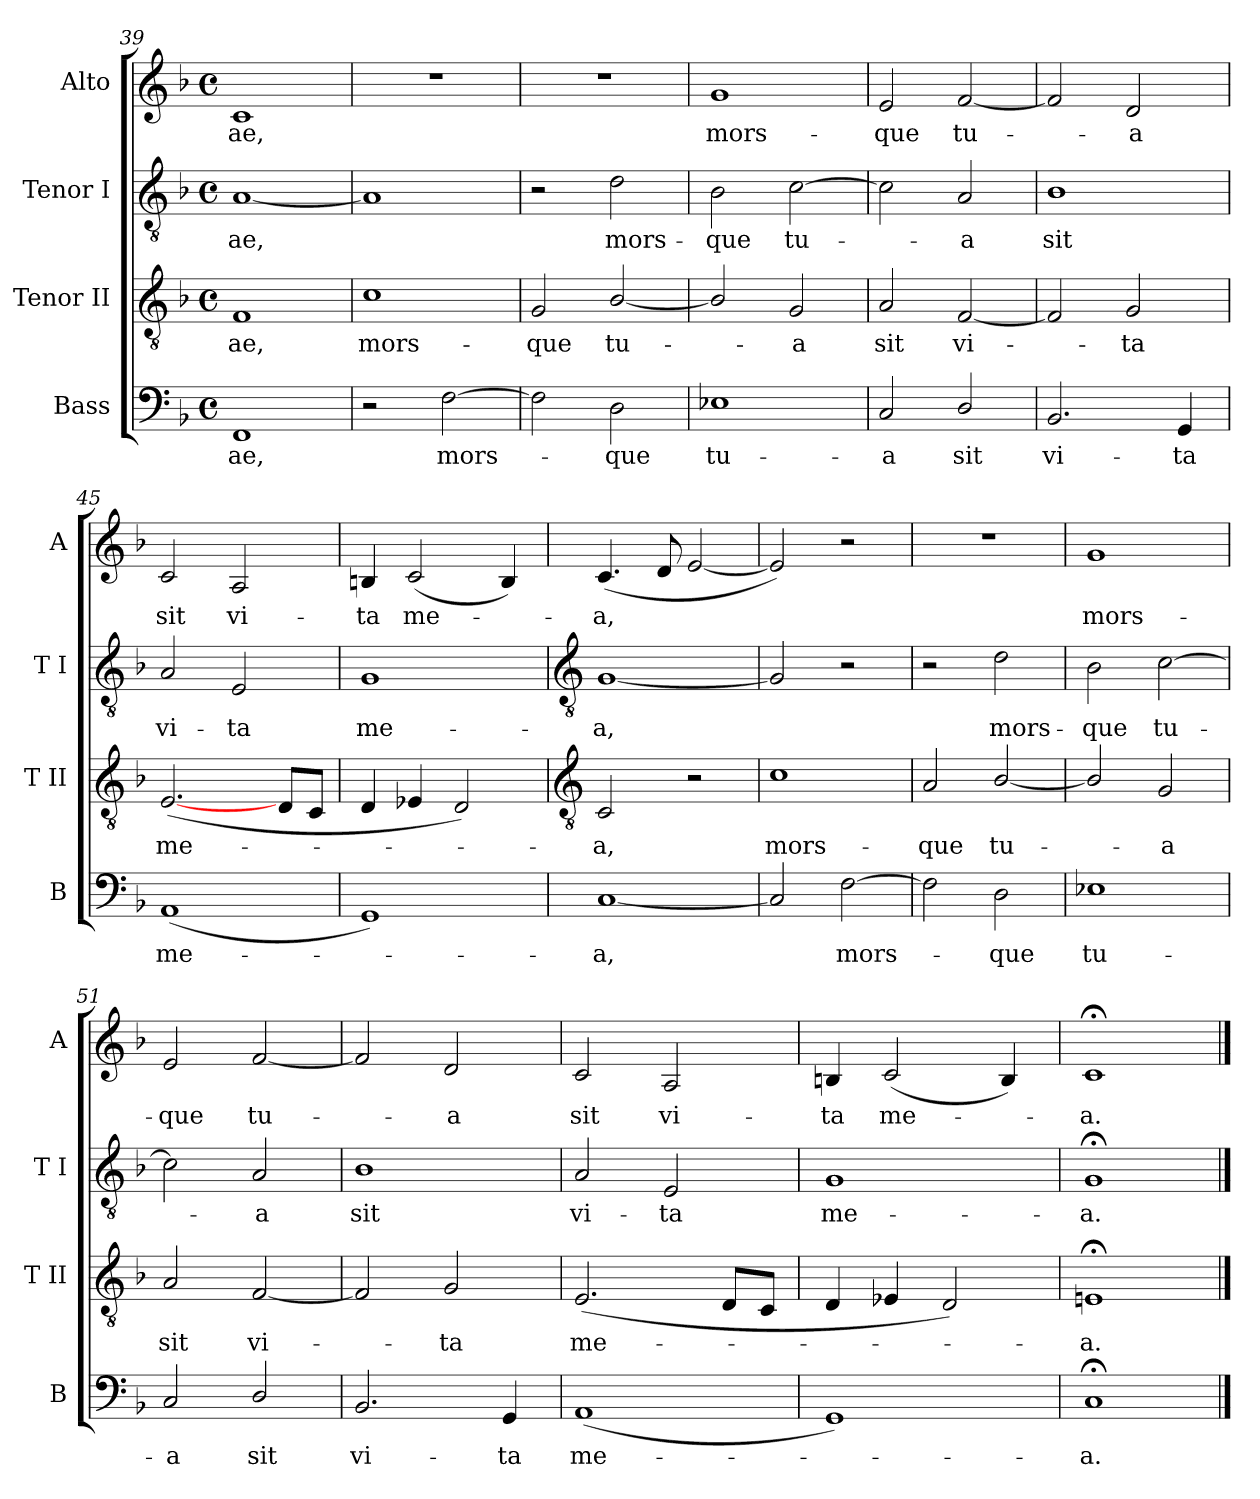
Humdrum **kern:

**kern	**text	**kern	**text	**kern	**text	**kern	**text
*part4	*part4	*part3	*part3	*part2	*part2	*part1	*part1
*staff4	*staff4	*staff3	*staff3	*staff2	*staff2	*staff1	*staff1
*I"Bass	*	*I"Tenor II	*	*I"Tenor I	*	*I"Alto	*
*I'B	*	*I'T II	*	*I'T I	*	*I'A	*
*clefF4	*	*clefGv2	*	*clefGv2	*	*clefG2	*
*k[b-]	*	*k[b-]	*	*k[b-]	*	*k[b-]	*
*F:	*	*F:	*	*F:	*	*F:	*
*M4/4	*	*M4/4	*	*M4/4	*	*M4/4	*
*met(c)	*	*met(c)	*	*met(c)	*	*met(c)	*
=39	=39	=39	=39	=39	=39	=39	=39
!	!LO:LY:b	!	!LO:LY:b	!	!LO:LY:b	!	!LO:LY:b
1FF	ae,	1F	ae,	[1A	ae,	1c	-ae,
=40	=40	=40	=40	=40	=40	=40	=40
!	!	!	!LO:LY:b	!	!	!	!
2r	.	1c	mors-	1A]	.	1r	.
!	!LO:LY:b	!	!	!	!	!	!
[2F	mors-	.	.	.	.	.	.
=41	=41	=41	=41	=41	=41	=41	=41
!	!	!	!LO:LY:b	!	!	!	!
2F]	.	2G	-que	2r	.	1r	.
!	!LO:LY:b	!	!LO:LY:b	!	!LO:LY:b	!	!
2D	que	[2B-/	tu-	2d	mors-	.	.
=42	=42	=42	=42	=42	=42	=42	=42
!	!LO:LY:b	!	!	!	!LO:LY:b	!	!LO:LY:b
1E-X	tu-	2B-/]	.	2B-	-que	1g	mors-
!	!	!	!LO:LY:b	!	!LO:LY:b	!	!
.	.	2G	a	[2c	tu-	.	.
=43	=43	=43	=43	=43	=43	=43	=43
!	!LO:LY:b	!	!LO:LY:b	!	!	!	!LO:LY:b
2C	-a	2A	sit	2c]	.	2e	-que
!	!LO:LY:b	!	!LO:LY:b	!	!LO:LY:b	!	!LO:LY:b
2D/	sit	[2F	vi-	2A	a	[2f	tu-
=44	=44	=44	=44	=44	=44	=44	=44
!	!LO:LY:b	!	!	!	!LO:LY:b	!	!
2.BB-	vi-	2F]	.	1B-	sit	2f]	.
!	!	!	!LO:LY:b	!	!	!	!LO:LY:b
.	.	2G	ta	.	.	2d	a
!	!LO:LY:b	!	!	!	!	!	!
4GG	-ta	.	.	.	.	.	.
=45	=45	=45	=45	=45	=45	=45	=45
!	!LO:LY:b	!	!LO:LY:b	!	!LO:LY:b	!	!LO:LY:b
(<1AA	me-	(<[2.E	me-	2A	vi-	2c	sit
!	!	!	!	!	!LO:LY:b	!	!LO:LY:b
.	.	.	.	2E	-ta	2A	vi-
.	.	8DL	.	.	.	.	.
.	.	8CJ	.	.	.	.	.
=46	=46	=46	=46	=46	=46	=46	=46
!	!	!	!	!	!LO:LY:b	!	!LO:LY:b
1GG)	.	4D	.	1G	me-	4Bn	-ta
!	!	!	!	!	!	!	!LO:LY:b
.	.	4E-X	.	.	.	(<2c	me-
.	.	2D)	.	.	.	.	.
.	.	.	.	.	.	4B)	.
!!LO:LB:g=z
=47	=47	=47	=47	=47	=47	=47	=47
*	*	*clefGv2	*	*clefGv2	*	*	*
!	!LO:LY:b	!	!LO:LY:b	!	!LO:LY:b	!	!LO:LY:b
[1C	a,	2C	a,	[1G	-a,	(<4.c	a,
.	.	.	.	.	.	8d	.
.	.	2r	.	.	.	[2e	.
=48	=48	=48	=48	=48	=48	=48	=48
!	!	!	!LO:LY:b	!	!	!	!
2C]	.	1c	mors-	2G]	.	2e])	.
!	!LO:LY:b	!	!	!	!	!	!
[2F	mors-	.	.	2r	.	2r	.
=49	=49	=49	=49	=49	=49	=49	=49
!	!	!	!LO:LY:b	!	!	!	!
2F]	.	2A	-que	2r	.	1r	.
!	!LO:LY:b	!	!LO:LY:b	!	!LO:LY:b	!	!
2D	que	[2B-/	tu-	2d	mors-	.	.
=50	=50	=50	=50	=50	=50	=50	=50
!	!LO:LY:b	!	!	!	!LO:LY:b	!	!LO:LY:b
1E-X	tu-	2B-/]	.	2B-	-que	1g	mors-
!	!	!	!LO:LY:b	!	!LO:LY:b	!	!
.	.	2G	a	[2c	tu-	.	.
=51	=51	=51	=51	=51	=51	=51	=51
!	!LO:LY:b	!	!LO:LY:b	!	!	!	!LO:LY:b
2C	-a	2A	sit	2c]	.	2e	-que
!	!LO:LY:b	!	!LO:LY:b	!	!LO:LY:b	!	!LO:LY:b
2D/	sit	[2F	vi-	2A	a	[2f	tu-
=52	=52	=52	=52	=52	=52	=52	=52
!	!LO:LY:b	!	!	!	!LO:LY:b	!	!
2.BB-	vi-	2F]	.	1B-	sit	2f]	.
!	!	!	!LO:LY:b	!	!	!	!LO:LY:b
.	.	2G	ta	.	.	2d	a
!	!LO:LY:b	!	!	!	!	!	!
4GG	-ta	.	.	.	.	.	.
=53	=53	=53	=53	=53	=53	=53	=53
!	!LO:LY:b	!	!LO:LY:b	!	!LO:LY:b	!	!LO:LY:b
(<1AA	me-	(<2.E	me-	2A	vi-	2c	sit
!	!	!	!	!	!LO:LY:b	!	!LO:LY:b
.	.	.	.	2E	-ta	2A	vi-
.	.	8DL	.	.	.	.	.
.	.	8CJ	.	.	.	.	.
=54	=54	=54	=54	=54	=54	=54	=54
!	!	!	!	!	!LO:LY:b	!	!LO:LY:b
1GG)	.	4D	.	1G	me-	4Bn	-ta
!	!	!	!	!	!	!	!LO:LY:b
.	.	4E-X	.	.	.	(<2c	me-
.	.	2D)	.	.	.	.	.
.	.	.	.	.	.	4B)	.
=55	=55	=55	=55	=55	=55	=55	=55
!	!LO:LY:b	!	!LO:LY:b	!	!LO:LY:b	!	!LO:LY:b
1C;<	a.	1En;<	a.	1G;<	-a.	1c;<	a.
==	==	==	==	==	==	==	==
*-	*-	*-	*-	*-	*-	*-	*-
